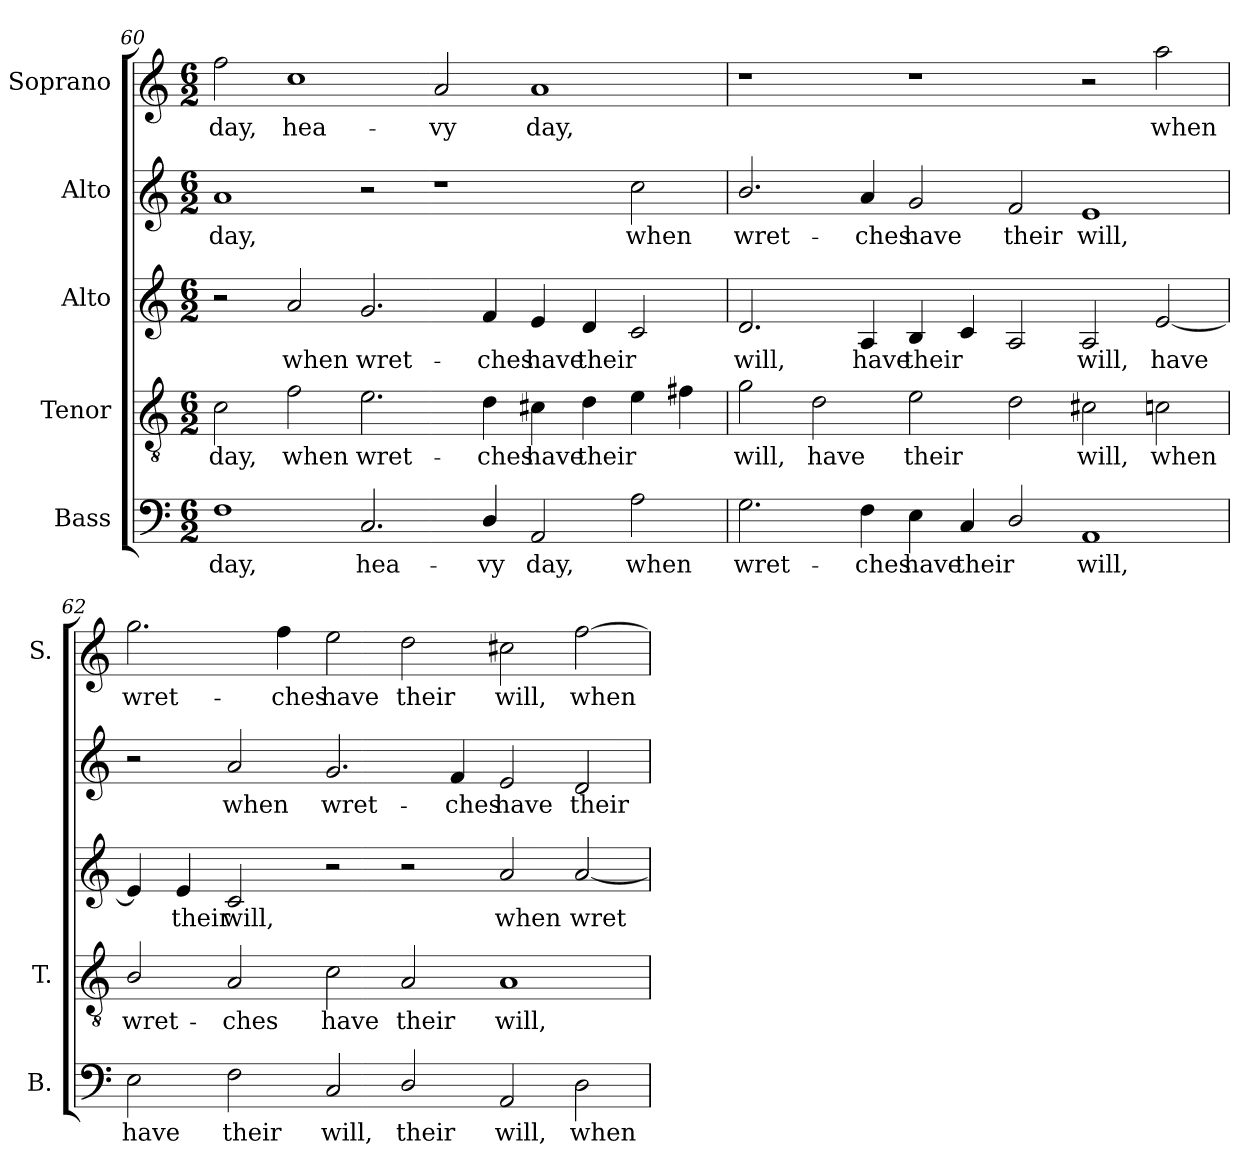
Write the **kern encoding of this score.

**kern	**text	**kern	**text	**kern	**text	**kern	**text	**kern	**text
*part5	*part5	*part4	*part4	*part3	*part3	*part2	*part2	*part1	*part1
*staff5	*staff5	*staff4	*staff4	*staff3	*staff3	*staff2	*staff2	*staff1	*staff1
*I"Bass	*	*I"Tenor	*	*I"Alto	*	*I"Alto	*	*I"Soprano	*
*I'B.	*	*I'T.	*	*	*	*	*	*I'S.	*
!!LO:LB:g=z
*clefF4	*	*clefGv2	*	*clefG2	*	*clefG2	*	*clefG2	*
*	*	*ITrd7c12	*	*	*	*	*	*	*
*k[]	*	*k[]	*	*k[]	*	*k[]	*	*k[]	*
*C:	*	*C:	*	*C:	*	*C:	*	*C:	*
*M6/2	*	*M6/2	*	*M6/2	*	*M6/2	*	*M6/2	*
=60	=60	=60	=60	=60	=60	=60	=60	=60	=60
!	!LO:LY:b:color=#000000	!	!	!	!	!	!	!	!
!	!	!	!LO:LY:b:color=#000000	!	!	!	!	!	!
!	!	!	!	!	!	!	!LO:LY:b:color=#000000	!	!
!	!	!	!	!	!	!	!	!	!LO:LY:b:color=#000000
1Fi	day,	2Ci\	day,	2r	.	1ai	day,	2ffi\	day,
!	!	!	!LO:LY:b:color=#000000	!	!	!	!	!	!
!	!	!	!	!	!LO:LY:b:color=#000000	!	!	!	!
!	!	!	!	!	!	!	!	!	!LO:LY:b:color=#000000
.	.	2Fi\	when	2ai/	when	.	.	1cci	hea-
!	!LO:LY:b:color=#000000	!	!	!	!	!	!	!	!
!	!	!	!LO:LY:b:color=#000000	!	!	!	!	!	!
!	!	!	!	!	!LO:LY:b:color=#000000	!	!	!	!
2.Ci/	hea-	2.Ei\	wret-	2.gi/	wret-	2r	.	.	.
!	!	!	!	!	!	!	!	!	!LO:LY:b:color=#000000
.	.	.	.	.	.	1r	.	2ai/	-vy
!	!LO:LY:b:color=#000000	!	!	!	!	!	!	!	!
!	!	!	!LO:LY:b:color=#000000	!	!	!	!	!	!
!	!	!	!	!	!LO:LY:b:color=#000000	!	!	!	!
4Di/	-vy	4Di\	-ches	4fi/	-ches	.	.	.	.
!	!LO:LY:b:color=#000000	!	!	!	!	!	!	!	!
!	!	!	!LO:LY:b:color=#000000	!	!	!	!	!	!
!	!	!	!	!	!LO:LY:b:color=#000000	!	!	!	!
!	!	!	!	!	!	!	!	!	!LO:LY:b:color=#000000
2AAi/	day,	4C#Xi\	have	4ei/	have	.	.	1ai	day,
!	!	!	!LO:LY:b:color=#000000	!	!	!	!	!	!
!	!	!	!	!	!LO:LY:b:color=#000000	!	!	!	!
.	.	4Di\	their	4di/	their	.	.	.	.
!	!LO:LY:b:color=#000000	!	!	!	!	!	!	!	!
!	!	!	!	!	!	!	!LO:LY:b:color=#000000	!	!
2Ai\	when	4Ei\	.	2ci/	.	2cci\	when	.	.
.	.	4F#Xi\	.	.	.	.	.	.	.
=61	=61	=61	=61	=61	=61	=61	=61	=61	=61
!	!LO:LY:b:color=#000000	!	!	!	!	!	!	!	!
!	!	!	!LO:LY:b:color=#000000	!	!	!	!	!	!
!	!	!	!	!	!LO:LY:b:color=#000000	!	!	!	!
!	!	!	!	!	!	!	!LO:LY:b:color=#000000	!	!
2.Gi\	wret-	2Gi\	will,	2.di/	will,	2.bi/	wret-	1r	.
!	!	!	!LO:LY:b:color=#000000	!	!	!	!	!	!
.	.	2Di\	have	.	.	.	.	.	.
!	!LO:LY:b:color=#000000	!	!	!	!	!	!	!	!
!	!	!	!	!	!LO:LY:b:color=#000000	!	!	!	!
!	!	!	!	!	!	!	!LO:LY:b:color=#000000	!	!
4Fi\	-ches	.	.	4Ai/	have	4ai/	-ches	.	.
!	!LO:LY:b:color=#000000	!	!	!	!	!	!	!	!
!	!	!	!LO:LY:b:color=#000000	!	!	!	!	!	!
!	!	!	!	!	!LO:LY:b:color=#000000	!	!	!	!
!	!	!	!	!	!	!	!LO:LY:b:color=#000000	!	!
4Ei\	have	2Ei\	their	4Bi/	their	2gi/	have	1r	.
!	!LO:LY:b:color=#000000	!	!	!	!	!	!	!	!
4Ci/	their	.	.	4ci/	.	.	.	.	.
!	!	!	!	!	!	!	!LO:LY:b:color=#000000	!	!
2Di/	.	2Di\	.	2Ai/	.	2fi/	their	.	.
!	!LO:LY:b:color=#000000	!	!	!	!	!	!	!	!
!	!	!	!LO:LY:b:color=#000000	!	!	!	!	!	!
!	!	!	!	!	!LO:LY:b:color=#000000	!	!	!	!
!	!	!	!	!	!	!	!LO:LY:b:color=#000000	!	!
1AAi	will,	2C#Xi\	will,	2Ai/	will,	1ei	will,	2r	.
!	!	!	!LO:LY:b:color=#000000	!	!	!	!	!	!
!	!	!	!	!	!LO:LY:b:color=#000000	!	!	!	!
!	!	!	!	!	!	!	!	!	!LO:LY:b:color=#000000
.	.	2Cni\	when	[2ei/	have	.	.	2aai\	when
!!LO:PB:g=z
=62	=62	=62	=62	=62	=62	=62	=62	=62	=62
!	!LO:LY:b:color=#000000	!	!	!	!	!	!	!	!
!	!	!	!LO:LY:b:color=#000000	!	!	!	!	!	!
!	!	!	!	!	!	!	!	!	!LO:LY:b:color=#000000
2Ei\	have	2BBi/	wret-	4ei/]	.	2r	.	2.ggi\	wret-
!	!	!	!	!	!LO:LY:b:color=#000000	!	!	!	!
.	.	.	.	4ei/	their	.	.	.	.
!	!LO:LY:b:color=#000000	!	!	!	!	!	!	!	!
!	!	!	!LO:LY:b:color=#000000	!	!	!	!	!	!
!	!	!	!	!	!LO:LY:b:color=#000000	!	!	!	!
!	!	!	!	!	!	!	!LO:LY:b:color=#000000	!	!
2Fi\	their	2AAi/	-ches	2ci/	will,	2ai/	when	.	.
!	!	!	!	!	!	!	!	!	!LO:LY:b:color=#000000
.	.	.	.	.	.	.	.	4ffi\	-ches
!	!LO:LY:b:color=#000000	!	!	!	!	!	!	!	!
!	!	!	!LO:LY:b:color=#000000	!	!	!	!	!	!
!	!	!	!	!	!	!	!LO:LY:b:color=#000000	!	!
!	!	!	!	!	!	!	!	!	!LO:LY:b:color=#000000
2Ci/	will,	2Ci\	have	2r	.	2.gi/	wret-	2eei\	have
!	!LO:LY:b:color=#000000	!	!	!	!	!	!	!	!
!	!	!	!LO:LY:b:color=#000000	!	!	!	!	!	!
!	!	!	!	!	!	!	!	!	!LO:LY:b:color=#000000
2Di/	their	2AAi/	their	2r	.	.	.	2ddi\	their
!	!	!	!	!	!	!	!LO:LY:b:color=#000000	!	!
.	.	.	.	.	.	4fi/	-ches	.	.
!	!LO:LY:b:color=#000000	!	!	!	!	!	!	!	!
!	!	!	!LO:LY:b:color=#000000	!	!	!	!	!	!
!	!	!	!	!	!LO:LY:b:color=#000000	!	!	!	!
!	!	!	!	!	!	!	!LO:LY:b:color=#000000	!	!
!	!	!	!	!	!	!	!	!	!LO:LY:b:color=#000000
2AAi/	will,	1AAi	will,	2ai/	when	2ei/	have	2cc#Xi\	will,
!	!LO:LY:b:color=#000000	!	!	!	!	!	!	!	!
!	!	!	!	!	!LO:LY:b:color=#000000	!	!	!	!
!	!	!	!	!	!	!	!LO:LY:b:color=#000000	!	!
!	!	!	!	!	!	!	!	!	!LO:LY:b:color=#000000
2Di\	when	.	.	[2ai/	wret-	2di/	their	[2ffi\	when
=	=	=	=	=	=	=	=	=	=
*-	*-	*-	*-	*-	*-	*-	*-	*-	*-
